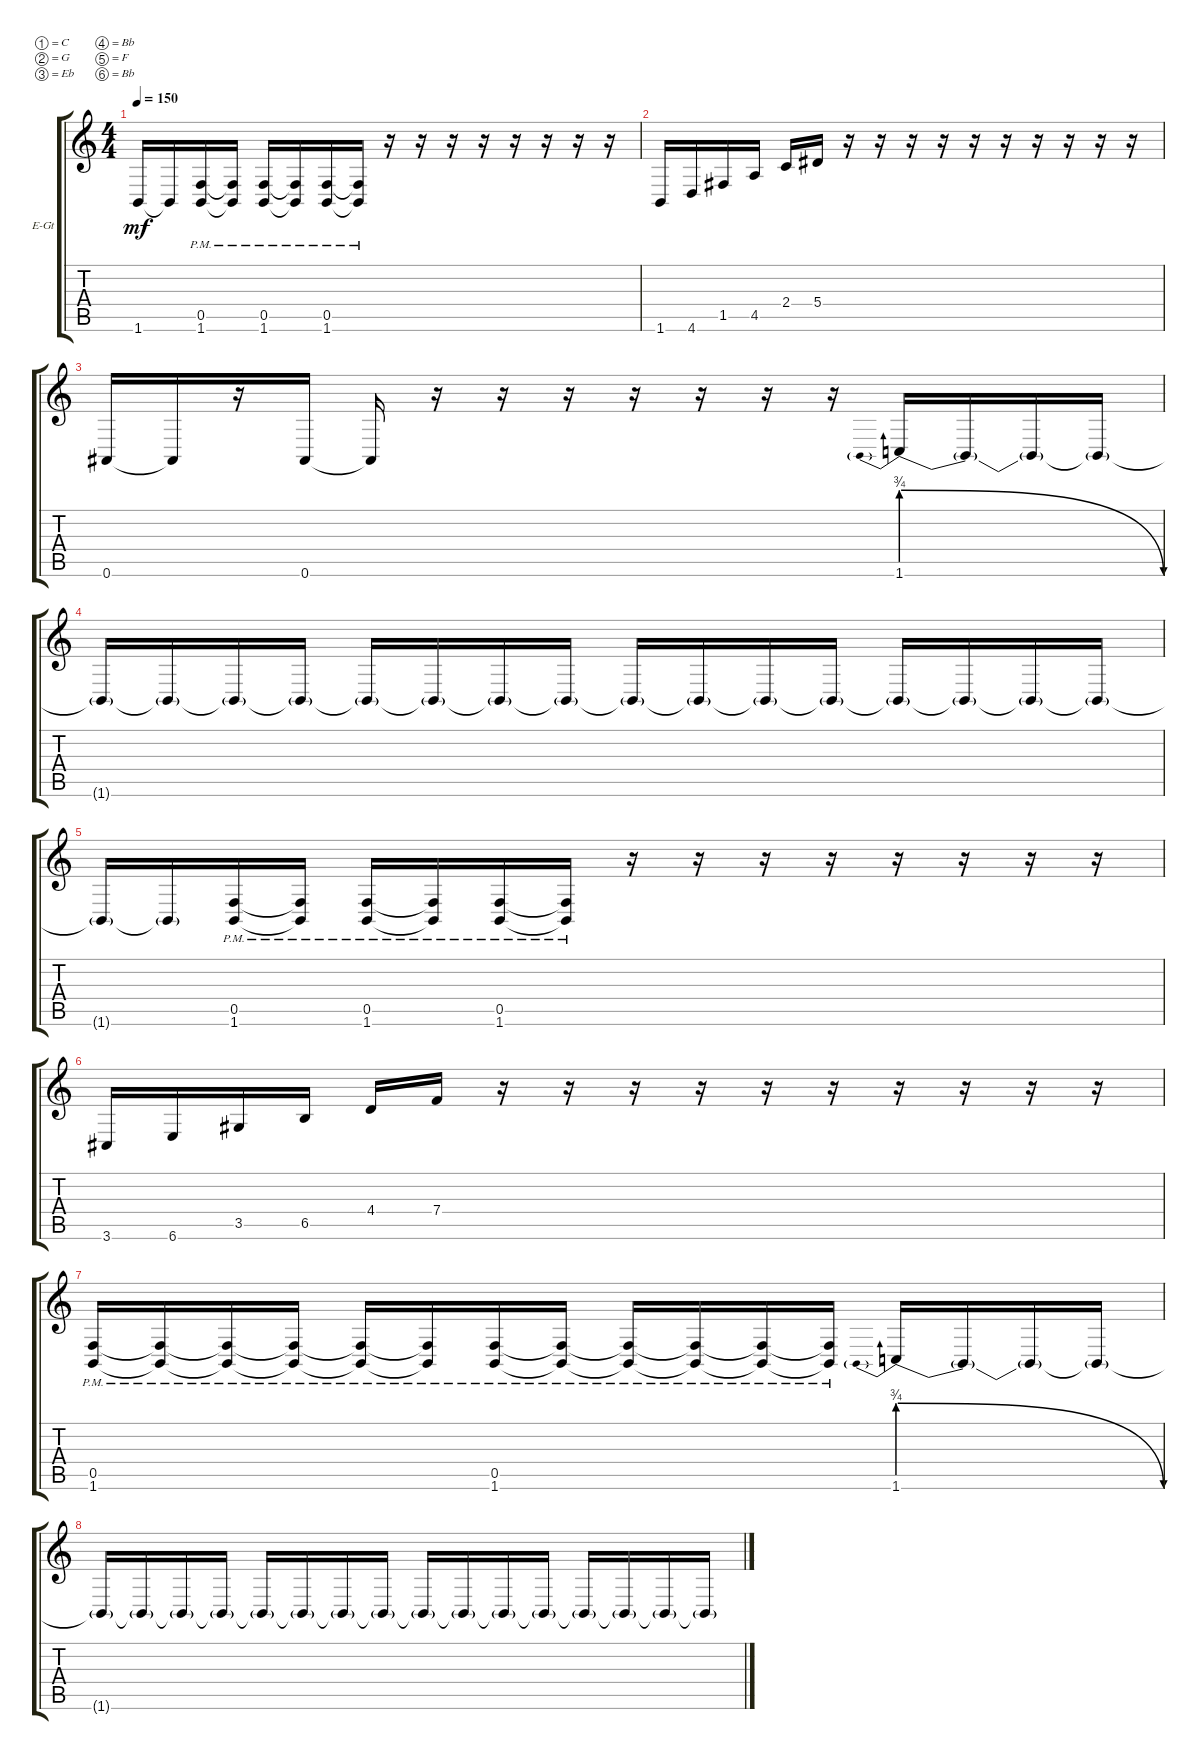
\defaultSystemsLayout 4
\bracketExtendMode groupsimilarinstruments
\firstSystemTrackNameOrientation horizontal
\otherSystemsTrackNameOrientation horizontal
\track ("Electric Guitar" "E-Gt") {instrument distortionguitar}
\staff {score tabs}
\tuning (C4 G3 Eb3 Bb2 F2 Bb1)
\ts (4 4)
\tempo 150
\clef g2
\ks c
1.6{t}.16{dy mf} 1.6{t}.16 (1.6{pm} 0.5{pm}).16 (1.6{pm t} 0.5{pm t}).16 (1.6{pm} 0.5{pm}).16 (1.6{pm t} 0.5{pm t}).16 (1.6{pm} 0.5{pm}).16 (0.5{pm t} 1.6{pm t}).16 r.16 r.16 r.16 r.16 r.16 r.16 r.16 r.16 |
1.6.16 4.6.16 1.5.16 4.5.16 2.4.16 5.4.16 r.16 r.16 r.16 r.16 r.16 r.16 r.16 r.16 r.16 r.16 |
0.6.16 0.6{t}.16 r.16 0.6.16 0.6{t}.16 r.16 r.16 r.16 r.16 r.16 r.16 r.16 1.6{be (prebendrelease 0 3 59.4 0)}.16 1.6{t}.16 1.6{t}.16 1.6{t}.16 |
1.6{t}.16 1.6{t}.16 1.6{t}.16 1.6{t}.16 1.6{t}.16 1.6{t}.16 1.6{t}.16 1.6{t}.16 1.6{t}.16 1.6{t}.16 1.6{t}.16 1.6{t}.16 1.6{t}.16 1.6{t}.16 1.6{t}.16 1.6{t}.16 |
1.6{t}.16 1.6{t}.16 (1.6{pm} 0.5{pm}).16 (1.6{pm t} 0.5{pm t}).16 (1.6{pm} 0.5{pm}).16 (1.6{pm t} 0.5{pm t}).16 (1.6{pm} 0.5{pm}).16 (0.5{pm t} 1.6{pm t}).16 r.16 r.16 r.16 r.16 r.16 r.16 r.16 r.16 |
3.6.16 6.6.16 3.5.16 6.5.16 4.4.16 7.4.16 r.16 r.16 r.16 r.16 r.16 r.16 r.16 r.16 r.16 r.16 |
(1.6{pm} 0.5{pm}).16 (1.6{pm t} 0.5{pm t}).16 (1.6{pm t} 0.5{pm t}).16 (1.6{pm t} 0.5{pm t}).16 (1.6{pm t} 0.5{pm t}).16 (1.6{pm t} 0.5{pm t}).16 (0.5{pm} 1.6{pm}).16 (0.5{pm t} 1.6{pm t}).16 (0.5{pm t} 1.6{pm t}).16 (0.5{pm t} 1.6{pm t}).16 (0.5{pm t} 1.6{pm t}).16 (0.5{pm t} 1.6{pm t}).16 1.6{be (prebendrelease 0 3 59.4 0)}.16 1.6{t}.16 1.6{t}.16 1.6{t}.16 |
1.6{t}.16 1.6{t}.16 1.6{t}.16 1.6{t}.16 1.6{t}.16 1.6{t}.16 1.6{t}.16 1.6{t}.16 1.6{t}.16 1.6{t}.16 1.6{t}.16 1.6{t}.16 1.6{t}.16 1.6{t}.16 1.6{t}.16 1.6{t}.16
